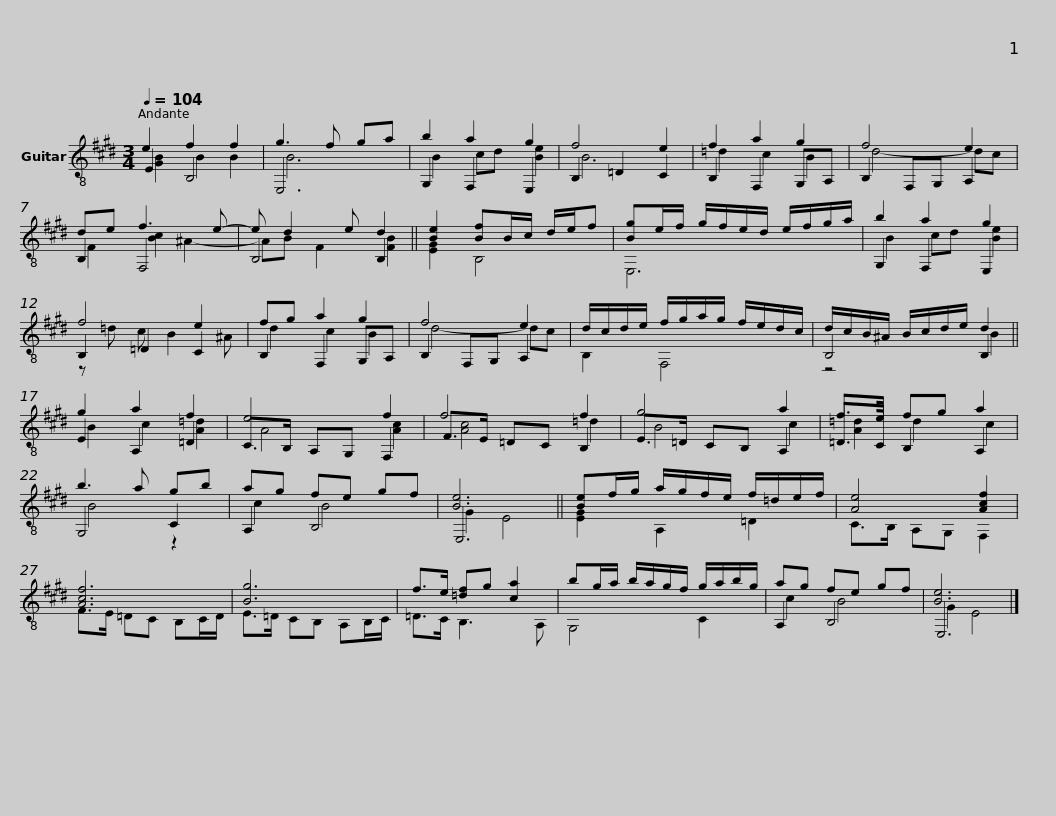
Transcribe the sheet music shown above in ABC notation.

X:1
%%score ( 1 2 3 )
L:1/8
Q:1/4=104
M:3/4
I:linebreak $
K:E
V:1 treble-8
V:2 treble-8
V:3 treble-8
V:1
 e2 f2 f2 | g3 f ga | b2 a2 g2 | f4 e2 |$ f2 a2 g2 | %5
 f4 e2 | de f3 e- | e d2 e d2 ||$ [Be]2 [Bf]B/c/ d/e/f | [Bg]e/f/ g/f/e/d/ e/f/g/a/ | %10
 b2 a2 g2 | f4 e2 |$ fg a2 g2 | f4 e2 | d/c/d/e/ f/g/a/g/ f/e/d/c/ | %15
 d/c/B/^A/ B/c/d/e/ d2 ||$ g2 a2 f2 | e4 f2 | f4 f2 | g4 a2 |$ %20
 f>e fg a2 | b3 a gb | ag fe gf | [Be]6 ||$ [Be]f/g/ a/g/f/e/ f/=d/e/f/ | %25
 [Ae]4 [Acf]2 | [Acf]6 | [Bg]6 |$ f>e [=df]g [ca]2 | bg/a/ b/a/g/f/ g/a/b/g/ | %30
 ag fe gf | [Be]6 |] %32
V:2
 E2 B,4 | E,6 | G,2 F,2 E,2 | B,2 =D2 C2 |$ B,2 F,2 G,A, | %5
 B,2 F,G, A,2 | B,2 F,4 | B,4 B,2 ||$ [EG]2 B,4 | E,6 | %10
 G,2 F,2 E,2 | B,2 =D2 C2 |$ B,2 F,2 G,A, | B,2 F,G, A,2 | B,2 F,4 | %15
 B,4 B,2 ||$ E2 A,2 =D2 | C>B, A,G, F,2 | F>E =DC B,2 | E>=D CB, A,2 |$ %20
 =D>C B,2 A,2 | G,4 C2 | A,2 B,4 | E,6 ||$ [EG]2 A,2 =D2 | %25
 C>B, A,G, F,2 | F>E =DC B,C/D/ | E>=D CB, A,B,/C/ |$ =D>C B,3 A, | G,4 C2 | %30
 A,2 B,4 | E,6 |] %32
V:3
 [GB]2 B2 B2 | B6 | B2 cd [Be]2 | B6 |$ =d2 c2 B2 | %5
 d4- dc | F2 [Bc]2 ^A2- | AB F2 [FB]2 ||$ x6 | x6 | %10
 B2 cd [Be]2 | z =d c B2 ^A |$ d2 c2 B2 | d4- dc | x6 | %15
 z4 B2 ||$ B2 c2 [A=d]2 | A4 [Ac]2 | [Ac]4 =d2 | B4 c2 |$ %20
 [A=d]2 d2 c2 | B4 z2 | c2 B4 | G2 E4 ||$ x6 | %25
 x6 | x6 | x6 |$ x6 | x6 | %30
 c2 B4 | G2 E4 |] %32
